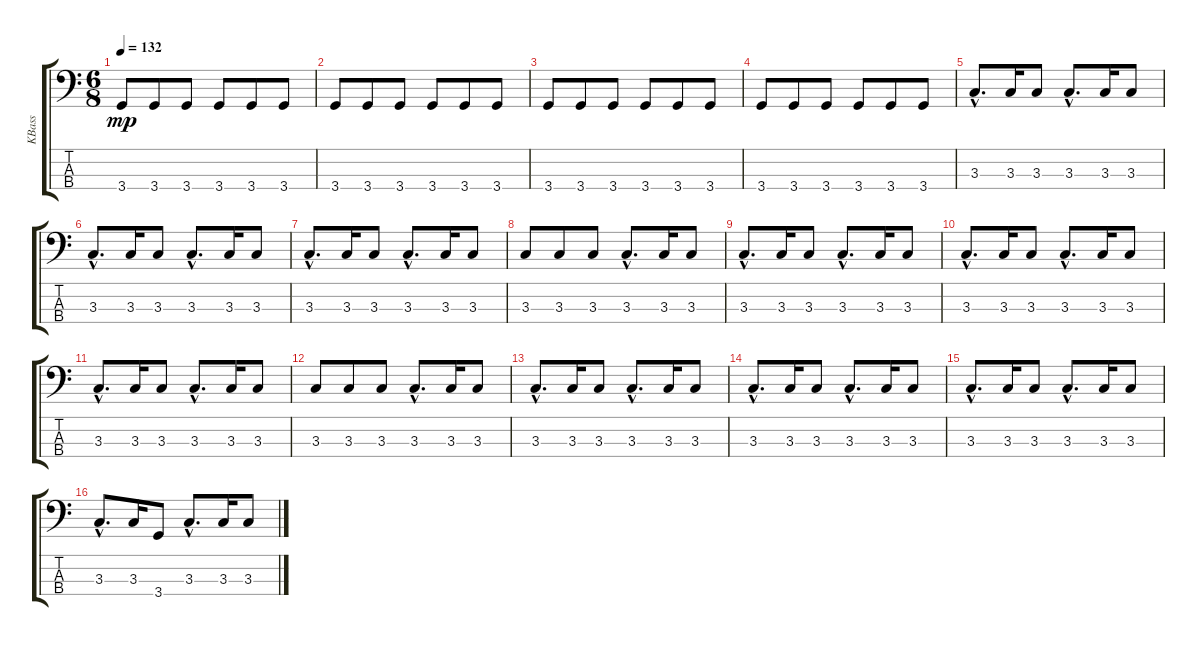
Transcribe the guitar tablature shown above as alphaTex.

\track ("KBass" "KBass") {instrument fretlessbass}
\staff {score tabs}
\tuning (G2 D2 A1 E1) {hide}
\ts (6 8)
\tempo 132
\clef f4
\ks c
3.4.8{dy mp} 3.4.8 3.4.8 3.4.8 3.4.8 3.4.8 |
3.4.8 3.4.8 3.4.8 3.4.8 3.4.8 3.4.8 |
3.4.8 3.4.8 3.4.8 3.4.8 3.4.8 3.4.8 |
3.4.8 3.4.8 3.4.8 3.4.8 3.4.8 3.4.8 |
3.3{hac}.8{d} 3.3.16 3.3.8 3.3{hac}.8{d} 3.3.16 3.3.8 |
3.3{hac}.8{d} 3.3.16 3.3.8 3.3{hac}.8{d} 3.3.16 3.3.8 |
3.3{hac}.8{d} 3.3.16 3.3.8 3.3{hac}.8{d} 3.3.16 3.3.8 |
3.3.8 3.3.8 3.3.8 3.3{hac}.8{d} 3.3.16 3.3.8 |
3.3{hac}.8{d} 3.3.16 3.3.8 3.3{hac}.8{d} 3.3.16 3.3.8 |
3.3{hac}.8{d} 3.3.16 3.3.8 3.3{hac}.8{d} 3.3.16 3.3.8 |
3.3{hac}.8{d} 3.3.16 3.3.8 3.3{hac}.8{d} 3.3.16 3.3.8 |
3.3.8 3.3.8 3.3.8 3.3{hac}.8{d} 3.3.16 3.3.8 |
3.3{hac}.8{d} 3.3.16 3.3.8 3.3{hac}.8{d} 3.3.16 3.3.8 |
3.3{hac}.8{d} 3.3.16 3.3.8 3.3{hac}.8{d} 3.3.16 3.3.8 |
3.3{hac}.8{d} 3.3.16 3.3.8 3.3{hac}.8{d} 3.3.16 3.3.8 |
3.3{hac}.8{d} 3.3.16 3.4.8 3.3{hac}.8{d} 3.3.16 3.3.8
